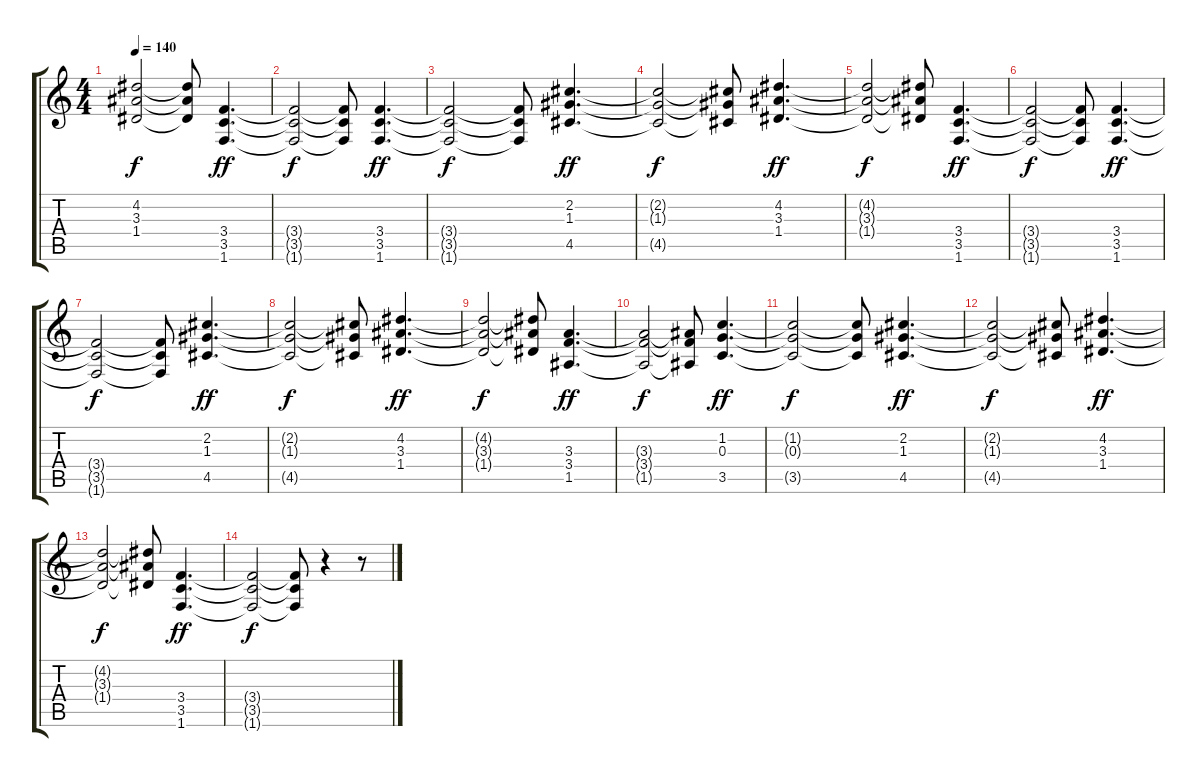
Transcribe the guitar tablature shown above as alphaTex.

\track "" {instrument distortionguitar}
\staff {score tabs}
\tuning (E4 B3 G3 D3 A2 E2) {hide}
\ts (4 4)
\tempo 140
\clef g2
\ks c
(4.2{t} 3.3{t} 1.4{t}).2{dy f} (4.2{t} 3.3{t} 1.4{t}).8 (3.4 3.5 1.6).4{d dy ff} |
(3.4{t} 3.5{t} 1.6{t}).2{dy f} (3.4{t} 3.5{t} 1.6{t}).8 (3.4 3.5 1.6).4{d dy ff} |
(3.4{t} 3.5{t} 1.6{t}).2{dy f} (3.4{t} 3.5{t} 1.6{t}).8 (2.2 1.3 4.5).4{d dy ff} |
(2.2{t} 1.3{t} 4.5{t}).2{dy f} (2.2{t} 1.3{t} 4.5{t}).8 (4.2 3.3 1.4).4{d dy ff} |
(4.2{t} 3.3{t} 1.4{t}).2{dy f} (4.2{t} 3.3{t} 1.4{t}).8 (3.4 3.5 1.6).4{d dy ff} |
(3.4{t} 3.5{t} 1.6{t}).2{dy f} (3.4{t} 3.5{t} 1.6{t}).8 (3.4 3.5 1.6).4{d dy ff} |
(3.4{t} 3.5{t} 1.6{t}).2{dy f} (3.4{t} 3.5{t} 1.6{t}).8 (2.2 1.3 4.5).4{d dy ff} |
(2.2{t} 1.3{t} 4.5{t}).2{dy f} (2.2{t} 1.3{t} 4.5{t}).8 (4.2 3.3 1.4).4{d dy ff} |
(4.2{t} 3.3{t} 1.4{t}).2{dy f} (4.2{t} 3.3{t} 1.4{t}).8 (3.3 3.4 1.5).4{d dy ff} |
(3.3{t} 3.4{t} 1.5{t}).2{dy f} (3.3{t} 3.4{t} 1.5{t}).8 (1.2 0.3 3.5).4{d dy ff} |
(1.2{t} 0.3{t} 3.5{t}).2{dy f} (1.2{t} 0.3{t} 3.5{t}).8 (2.2 1.3 4.5).4{d dy ff} |
(2.2{t} 1.3{t} 4.5{t}).2{dy f} (2.2{t} 1.3{t} 4.5{t}).8 (4.2 3.3 1.4).4{d dy ff} |
(4.2{t} 3.3{t} 1.4{t}).2{dy f} (4.2{t} 3.3{t} 1.4{t}).8 (3.4 3.5 1.6).4{d dy ff} |
(3.4{t} 3.5{t} 1.6{t}).2{dy f} (3.4{t} 3.5{t} 1.6{t}).8 r.4 r.8
